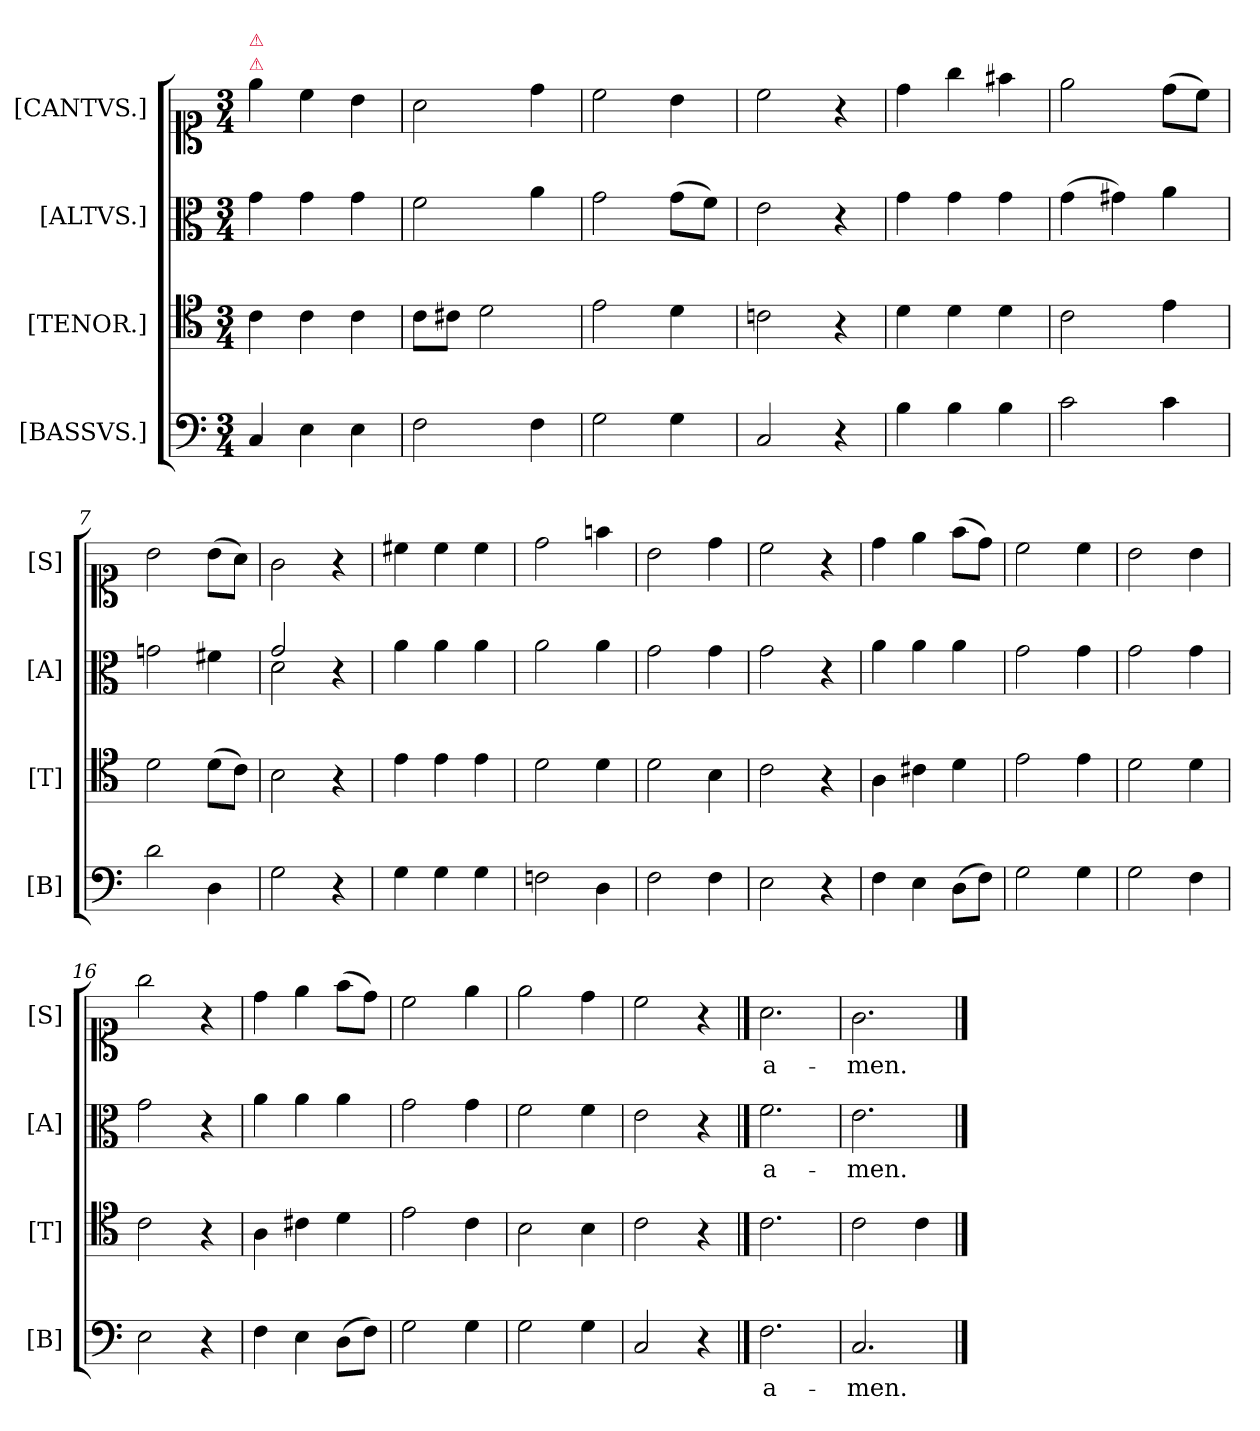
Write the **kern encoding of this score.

**kern	**text	**kern	**kern	**text	**kern	**text
*part4	*part4	*part3	*part2	*part2	*part1	*part1
*staff4	*staff4	*staff3	*staff2	*staff2	*staff1	*staff1
*I"[BASSVS.]	*	*I"[TENOR.]	*I"[ALTVS.]	*	*I"[CANTVS.]	*
*I'[B]	*	*I'[T]	*I'[A]	*	*I'[S]	*
*clefF4	*	*clefC4	*clefC3	*	*clefC1	*
*k[]	*	*k[]	*k[]	*	*k[]	*
*M3/4	*	*M3/4	*M3/4	*	*M3/4	*
=1	=1	=1	=1	=1	=1	=1
!	!	!	!	!	!LO:TX:a:color=crimson:t=⚠	!
!	!	!	!	!	!LO:TX:a:color=crimson:t=⚠	!
4C/	.	4c\	4g\	.	4ee\	.
4E\	.	4c\	4g\	.	4cc\	.
4E\	.	4c\	4g\	.	4b\	.
=2	=2	=2	=2	=2	=2	=2
2F\	.	8c\L	2f\	.	2a\	.
.	.	8c#X\J	.	.	.	.
.	.	2d\	.	.	.	.
4F\	.	.	4a\	.	4dd\	.
=3	=3	=3	=3	=3	=3	=3
2G\	.	2e\	2g\	.	2cc\	.
4G\	.	4d\	(8g\L	.	4b\	.
.	.	.	8f\J)	.	.	.
=4	=4	=4	=4	=4	=4	=4
2C/	.	2cn\	2e\	.	2cc\	.
4r	.	4r	4r	.	4r	.
=5	=5	=5	=5	=5	=5	=5
4B\	.	4d\	4g\	.	4dd\	.
4B\	.	4d\	4g\	.	4gg\	.
4B\	.	4d\	4g\	.	4ff#X\	.
=6	=6	=6	=6	=6	=6	=6
2c\	.	2c\	(4g\	.	2ee\	.
.	.	.	4g#X\)	.	.	.
4c\	.	4e\	4a\	.	(8dd\L	.
.	.	.	.	.	8cc\J)	.
=7	=7	=7	=7	=7	=7	=7
2d\	.	2d\	2gn\	.	2b\	.
4D\	.	(8d\L	4f#X\	.	(8b\L	.
.	.	8c\J)	.	.	8a\J)	.
=8	=8	=8	=8	=8	=8	=8
*	*	*	*^	*	*	*
2G\	.	2B\	2g/	2d\	.	2g\	.
4r	.	4r	4r	4ryy	.	4r	.
*	*	*	*v	*v	*	*	*
=9	=9	=9	=9	=9	=9	=9
4G\	.	4e\	4a\	.	4cc#X\	.
4G\	.	4e\	4a\	.	4cc#\	.
4G\	.	4e\	4a\	.	4cc#\	.
=10	=10	=10	=10	=10	=10	=10
2Fn\	.	2d\	2a\	.	2dd\	.
4D\	.	4d\	4a\	.	4ffn\	.
=11	=11	=11	=11	=11	=11	=11
2F\	.	2d\	2g\	.	2b\	.
4F\	.	4B\	4g\	.	4dd\	.
=12	=12	=12	=12	=12	=12	=12
2E\	.	2c\	2g\	.	2cc\	.
4r	.	4r	4r	.	4r	.
=13	=13	=13	=13	=13	=13	=13
4F\	.	4A\	4a\	.	4dd\	.
4E\	.	4c#X\	4a\	.	4ee\	.
(8D\L	.	4d\	4a\	.	(8ff\L	.
8F\J)	.	.	.	.	8dd\J)	.
=14	=14	=14	=14	=14	=14	=14
2G\	.	2e\	2g\	.	2cc\	.
4G\	.	4e\	4g\	.	4cc\	.
=15	=15	=15	=15	=15	=15	=15
2G\	.	2d\	2g\	.	2b\	.
4F\	.	4d\	4g\	.	4b\	.
=16	=16	=16	=16	=16	=16	=16
2E\	.	2c\	2g\	.	2gg\	.
4r	.	4r	4r	.	4r	.
=17	=17	=17	=17	=17	=17	=17
4F\	.	4A\	4a\	.	4dd\	.
4E\	.	4c#X\	4a\	.	4ee\	.
(8D\L	.	4d\	4a\	.	(8ff\L	.
8F\J)	.	.	.	.	8dd\J)	.
=18	=18	=18	=18	=18	=18	=18
2G\	.	2e\	2g\	.	2cc\	.
4G\	.	4c\	4g\	.	4ee\	.
=19	=19	=19	=19	=19	=19	=19
2G\	.	2B\	2f\	.	2ee\	.
4G\	.	4B\	4f\	.	4dd\	.
=20	=20	=20	=20	=20	=20	=20
2C/	.	2c\	2e\	.	2cc\	.
4r	.	4r	4r	.	4r	.
==21	==21	==21	==21	==21	==21	==21
2.F\	a-	2.c\	2.f\	a-	2.a\	a-
=22	=22	=22	=22	=22	=22	=22
2.C/	-men.	2c\	2.e\	-men.	2.g\	-men.
.	.	4c\	.	.	.	.
==	==	==	==	==	==	==
*-	*-	*-	*-	*-	*-	*-
